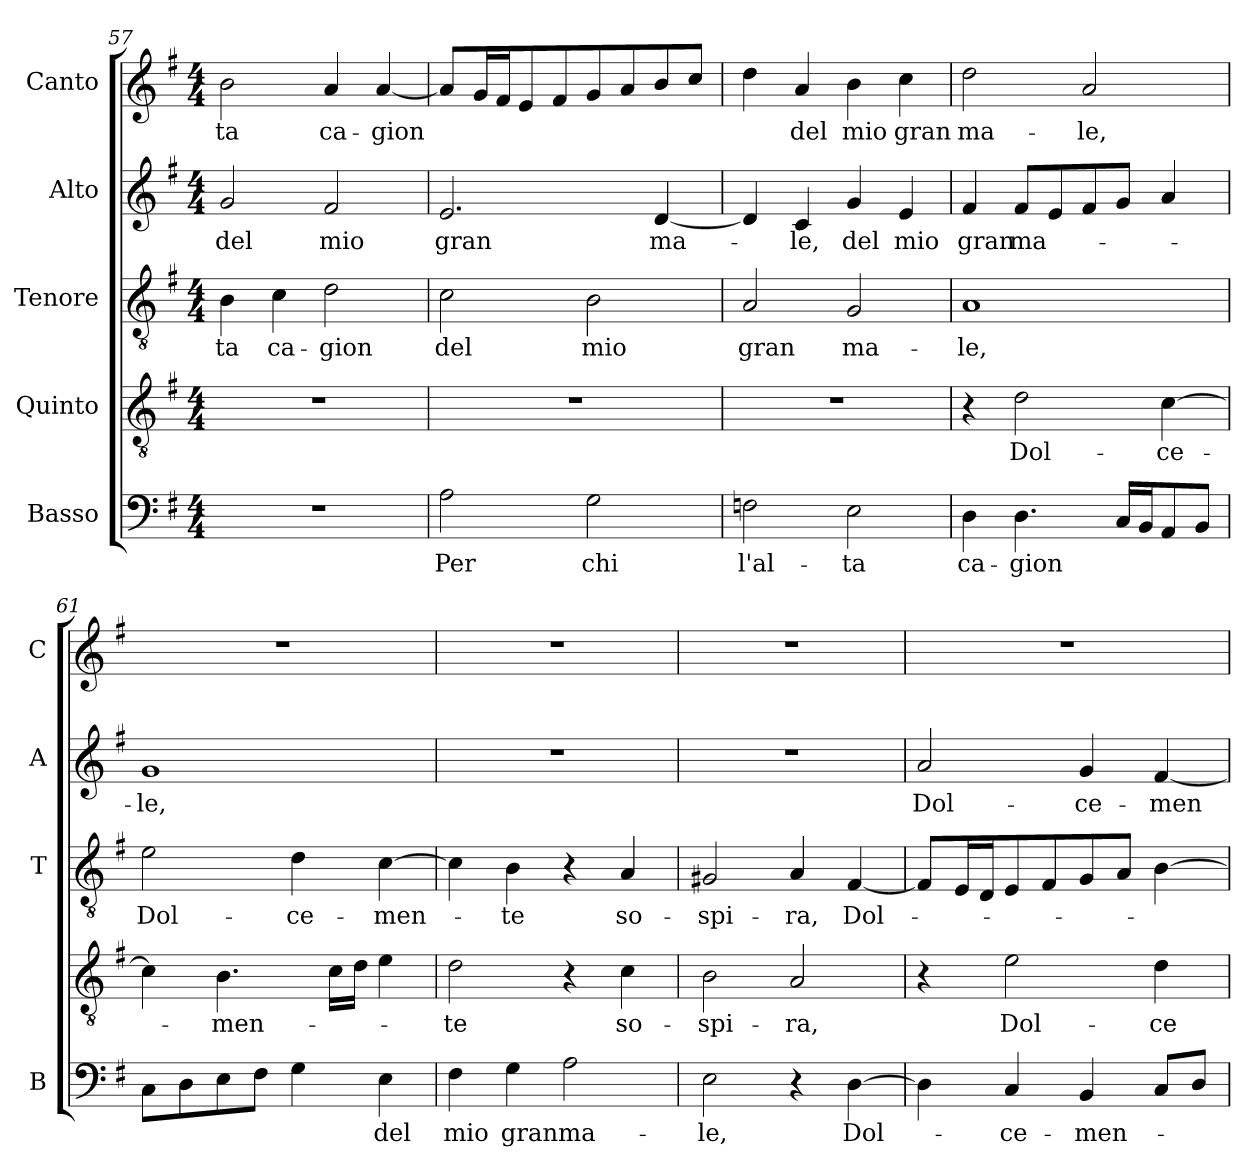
**kern	**text	**kern	**text	**kern	**text	**kern	**text	**kern	**text
*part5	*part5	*part4	*part4	*part3	*part3	*part2	*part2	*part1	*part1
*staff5	*staff5	*staff4	*staff4	*staff3	*staff3	*staff2	*staff2	*staff1	*staff1
*I"Basso	*	*I"Quinto	*	*I"Tenore	*	*I"Alto	*	*I"Canto	*
*I'B	*	*	*	*I'T	*	*I'A	*	*I'C	*
*clefF4	*	*clefGv2	*	*clefGv2	*	*clefG2	*	*clefG2	*
*k[f#]	*	*k[f#]	*	*k[f#]	*	*k[f#]	*	*k[f#]	*
*G:	*	*G:	*	*G:	*	*G:	*	*G:	*
*M4/4	*	*M4/4	*	*M4/4	*	*M4/4	*	*M4/4	*
=57	=57	=57	=57	=57	=57	=57	=57	=57	=57
!	!	!	!	!	!LO:LY:b	!	!	!	!
!	!	!	!	!	!	!	!LO:LY:b	!	!
!	!	!	!	!	!	!	!	!	!LO:LY:b
1r	.	1r	.	4B\	-ta	2g/	del	2b\	-ta
!	!	!	!	!	!LO:LY:b	!	!	!	!
.	.	.	.	4c\	ca-	.	.	.	.
!	!	!	!	!	!LO:LY:b	!	!	!	!
!	!	!	!	!	!	!	!LO:LY:b	!	!
!	!	!	!	!	!	!	!	!	!LO:LY:b
.	.	.	.	2d\	-gion	2f#/	mio	4a/	ca-
!	!	!	!	!	!	!	!	!	!LO:LY:b
.	.	.	.	.	.	.	.	[4a/	-gion
=58	=58	=58	=58	=58	=58	=58	=58	=58	=58
!	!LO:LY:b	!	!	!	!	!	!	!	!
!	!	!	!	!	!LO:LY:b	!	!	!	!
!	!	!	!	!	!	!	!LO:LY:b	!	!
2A\	Per	1r	.	2c\	del	2.e/	gran	8a/L]	.
.	.	.	.	.	.	.	.	16g/L	.
.	.	.	.	.	.	.	.	16f#/J	.
.	.	.	.	.	.	.	.	8e/	.
.	.	.	.	.	.	.	.	8f#/	.
!	!LO:LY:b	!	!	!	!	!	!	!	!
!	!	!	!	!	!LO:LY:b	!	!	!	!
2G\	chi	.	.	2B\	mio	.	.	8g/	.
.	.	.	.	.	.	.	.	8a/	.
!	!	!	!	!	!	!	!LO:LY:b	!	!
.	.	.	.	.	.	[4d/	ma-	8b/	.
.	.	.	.	.	.	.	.	8cc/J	.
=59	=59	=59	=59	=59	=59	=59	=59	=59	=59
!	!LO:LY:b	!	!	!	!	!	!	!	!
!	!	!	!	!	!LO:LY:b	!	!	!	!
2Fn\	l'al-	1r	.	2A/	gran	4d/]	.	4dd\	.
!	!	!	!	!	!	!	!LO:LY:b	!	!
!	!	!	!	!	!	!	!	!	!LO:LY:b
.	.	.	.	.	.	4c/	-le,	4a/	del
!	!LO:LY:b	!	!	!	!	!	!	!	!
!	!	!	!	!	!LO:LY:b	!	!	!	!
!	!	!	!	!	!	!	!LO:LY:b	!	!
!	!	!	!	!	!	!	!	!	!LO:LY:b
2E\	-ta	.	.	2G/	ma-	4g/	del	4b\	mio
!	!	!	!	!	!	!	!LO:LY:b	!	!
!	!	!	!	!	!	!	!	!	!LO:LY:b
.	.	.	.	.	.	4e/	mio	4cc\	gran
=60	=60	=60	=60	=60	=60	=60	=60	=60	=60
!	!LO:LY:b	!	!	!	!	!	!	!	!
!	!	!	!	!	!LO:LY:b	!	!	!	!
!	!	!	!	!	!	!	!LO:LY:b	!	!
!	!	!	!	!	!	!	!	!	!LO:LY:b
4D\	ca-	4r	.	1A	-le,	4f#/	gran	2dd\	ma-
!	!LO:LY:b	!	!	!	!	!	!	!	!
!	!	!	!LO:LY:b	!	!	!	!	!	!
!	!	!	!	!	!	!	!LO:LY:b	!	!
4.D\	-gion	2d\	Dol-	.	.	8f#/L	ma-	.	.
.	.	.	.	.	.	8e/	.	.	.
!	!	!	!	!	!	!	!	!	!LO:LY:b
.	.	.	.	.	.	8f#/	.	2a/	-le,
16C/LL	.	.	.	.	.	8g/J	.	.	.
16BB/J	.	.	.	.	.	.	.	.	.
!	!	!	!LO:LY:b	!	!	!	!	!	!
8AA/	.	[4c\	-ce-	.	.	4a/	.	.	.
8BB/J	.	.	.	.	.	.	.	.	.
=61	=61	=61	=61	=61	=61	=61	=61	=61	=61
!	!	!	!	!	!LO:LY:b	!	!	!	!
!	!	!	!	!	!	!	!LO:LY:b	!	!
8C\L	.	4c\]	.	2e\	Dol-	1g	-le,	1r	.
8D\	.	.	.	.	.	.	.	.	.
!	!	!	!LO:LY:b	!	!	!	!	!	!
8E\	.	4.B\	-men-	.	.	.	.	.	.
8F#\J	.	.	.	.	.	.	.	.	.
!	!	!	!	!	!LO:LY:b	!	!	!	!
4G\	.	.	.	4d\	-ce-	.	.	.	.
.	.	16c\LL	.	.	.	.	.	.	.
.	.	16d\JJ	.	.	.	.	.	.	.
!	!LO:LY:b	!	!	!	!	!	!	!	!
!	!	!	!	!	!LO:LY:b	!	!	!	!
4E\	del	4e\	.	[4c\	-men-	.	.	.	.
!!LO:LB:g=z
=62	=62	=62	=62	=62	=62	=62	=62	=62	=62
!	!LO:LY:b	!	!	!	!	!	!	!	!
!	!	!	!LO:LY:b	!	!	!	!	!	!
4F#\	mio	2d\	-te	4c\]	.	1r	.	1r	.
!	!LO:LY:b	!	!	!	!	!	!	!	!
!	!	!	!	!	!LO:LY:b	!	!	!	!
4G\	gran	.	.	4B\	-te	.	.	.	.
!	!LO:LY:b	!	!	!	!	!	!	!	!
2A\	ma-	4r	.	4r	.	.	.	.	.
!	!	!	!LO:LY:b	!	!	!	!	!	!
!	!	!	!	!	!LO:LY:b	!	!	!	!
.	.	4c\	so-	4A/	so-	.	.	.	.
=63	=63	=63	=63	=63	=63	=63	=63	=63	=63
!	!LO:LY:b	!	!	!	!	!	!	!	!
!	!	!	!LO:LY:b	!	!	!	!	!	!
!	!	!	!	!	!LO:LY:b	!	!	!	!
2E\	-le,	2B\	-spi-	2G#X/	-spi-	1r	.	1r	.
!	!	!	!LO:LY:b	!	!	!	!	!	!
!	!	!	!	!	!LO:LY:b	!	!	!	!
4r	.	2A/	-ra,	4A/	-ra,	.	.	.	.
!	!LO:LY:b	!	!	!	!	!	!	!	!
!	!	!	!	!	!LO:LY:b	!	!	!	!
[4D\	Dol-	.	.	[4F#/	Dol-	.	.	.	.
=64	=64	=64	=64	=64	=64	=64	=64	=64	=64
!	!	!	!	!	!	!	!LO:LY:b	!	!
4D\]	.	4r	.	8F#/L]	.	2a/	Dol-	1r	.
.	.	.	.	16E/L	.	.	.	.	.
.	.	.	.	16D/J	.	.	.	.	.
!	!LO:LY:b	!	!	!	!	!	!	!	!
!	!	!	!LO:LY:b	!	!	!	!	!	!
4C/	-ce-	2e\	Dol-	8E/	.	.	.	.	.
.	.	.	.	8F#/	.	.	.	.	.
!	!LO:LY:b	!	!	!	!	!	!	!	!
!	!	!	!	!	!	!	!LO:LY:b	!	!
4BB/	-men-	.	.	8G/	.	4g/	-ce-	.	.
.	.	.	.	8A/J	.	.	.	.	.
!	!	!	!LO:LY:b	!	!	!	!	!	!
!	!	!	!	!	!	!	!LO:LY:b	!	!
8C/L	.	4d\	-ce-	[4B\	.	[4f#/	-men-	.	.
8D/J	.	.	.	.	.	.	.	.	.
=	=	=	=	=	=	=	=	=	=
*-	*-	*-	*-	*-	*-	*-	*-	*-	*-
